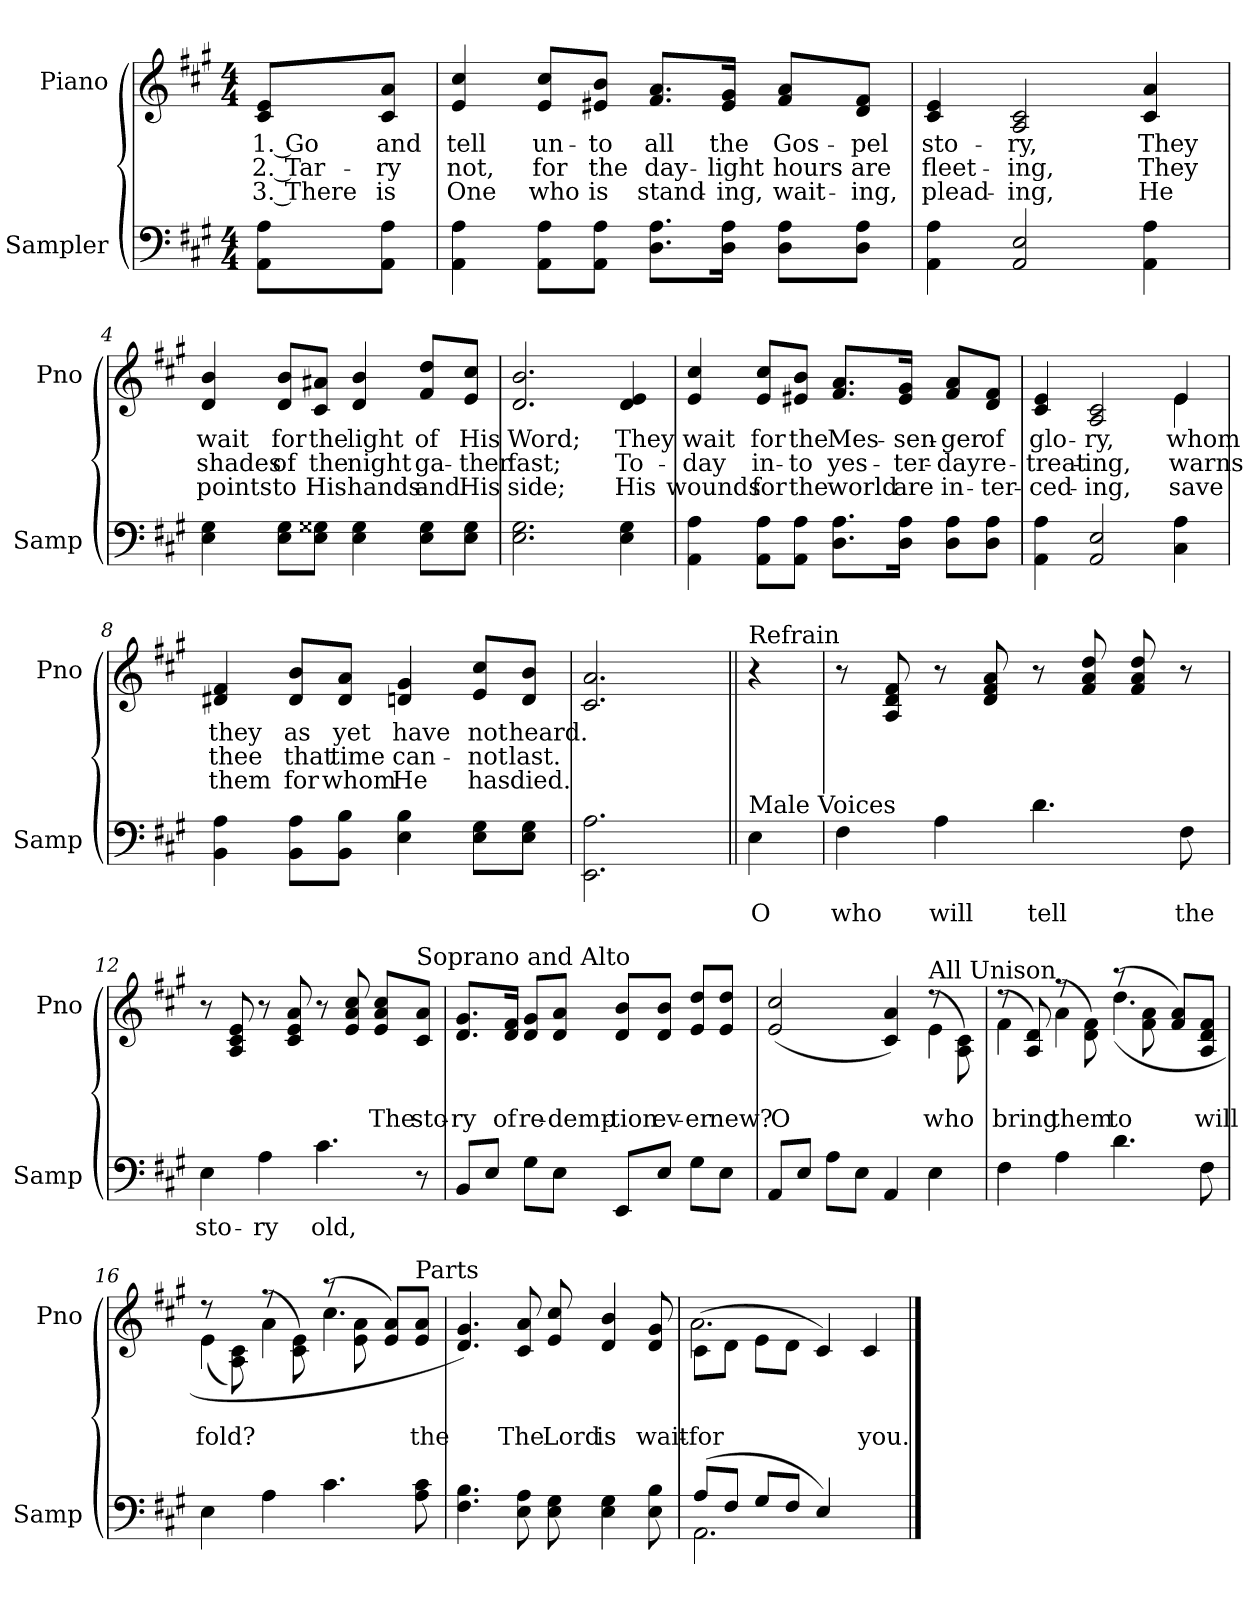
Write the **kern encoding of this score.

**kern	**text	**kern	**text	**text	**text
*part2	*part2	*part1	*part1	*part1	*part1
*staff2	*staff2	*staff1	*staff1	*staff1	*staff1
*I"Sampler	*	*I"Piano	*	*	*
*I'Samp	*	*I'Pno	*	*	*
*clefF4	*	*clefG2	*	*	*
*k[f#c#g#]	*	*k[f#c#g#]	*	*	*
*A:	*	*A:	*	*	*
*M4/4	*	*M4/4	*	*	*
=1	=1	=1	=1	=1	=1
8AA\ 8A\L	.	8c#/ 8e/L	1. Go	2. Tar-	3. There
8AA\ 8A\J	.	8c#/ 8a/J	and	-ry	is
=2	=2	=2	=2	=2	=2
4AA 4A	.	4e 4cc#	tell	not,	One
8AA\ 8A\L	.	8e/ 8cc#/L	un-	for	who
8AA\ 8A\J	.	8e#X/ 8b/J	-to	the	is
8.D\ 8.A\L	.	8.f#/ 8.a/L	all	day-	stand-
16D\ 16A\Jk	.	16e#/ 16g#/Jk	the	-light	-ing,
8D\ 8A\L	.	8f#/ 8a/L	Gos-	hours	wait-
8D\ 8A\J	.	8d/ 8f#/J	-pel	are	-ing,
=3	=3	=3	=3	=3	=3
4AA 4A	.	4c# 4e	sto-	fleet-	plead-
2AA 2E	.	2A 2c#	-ry,	-ing,	-ing,
4AA 4A	.	4c# 4a	They	They	He
=4	=4	=4	=4	=4	=4
4E 4G#	.	4d 4b	wait	shades	points
8E\ 8G#\L	.	8d/ 8b/L	for	of	to
8E\ 8G##X\J	.	8c#/ 8a#X/J	the	the	His
4E 4G##	.	4d 4b	light	night	hands
8E\ 8G##\L	.	8f#/ 8dd/L	of	ga-	and
8E\ 8G##\J	.	8e/ 8cc#/J	His	-ther	His
=5	=5	=5	=5	=5	=5
2.E 2.G#	.	2.d 2.b	Word;	fast;	side;
4E 4G#	.	4d 4e	They	To-	His
=6	=6	=6	=6	=6	=6
4AA 4A	.	4e 4cc#	wait	-day	wounds
8AA\ 8A\L	.	8e/ 8cc#/L	for	in-	for
8AA\ 8A\J	.	8e#X/ 8b/J	the	-to	the
8.D\ 8.A\L	.	8.f#/ 8.a/L	Mes-	yes-	world
16D\ 16A\Jk	.	16e#/ 16g#/Jk	-sen-	-ter-	are
8D\ 8A\L	.	8f#/ 8a/L	-ger	-day	in-
8D\ 8A\J	.	8d/ 8f#/J	of	re-	-ter-
=7	=7	=7	=7	=7	=7
*	*	*^	*	*	*
4AA 4A	.	4c# 4e	2.ryy	glo-	-treat-	-ced-
2AA 2E	.	2A 2c#	.	-ry,	-ing,	-ing,
4C# 4A	.	4e/	4e	whom	warns	save
*	*	*v	*v	*	*	*
=8	=8	=8	=8	=8	=8
4BB 4A	.	4d#X 4f#	they	thee	them
8BB\ 8A\L	.	8d#/ 8b/L	as	that	for
8BB\ 8B\J	.	8d#/ 8a/J	yet	time	whom
4E 4B	.	4dn 4g#	have	can-	He
8E\ 8G#\L	.	8e/ 8cc#/L	not	-not	has
8E\ 8G#\J	.	8d/ 8b/J	heard.	last.	died.
=9	=9	=9	=9	=9	=9
2.EE\ 2.A\	.	2.c# 2.a	.	.	.
=10||	=10||	=10||	=10||	=10||	=10||
!	!	!LO:TX:t=Refrain	!	!	!
!LO:TX:t=Male Voices	!	!	!	!	!
4E	O	4r	.	.	.
=11	=11	=11	=11	=11	=11
4F#	who	8r	.	.	.
.	.	8A/ 8d/ 8f#/	.	.	.
4A	will	8r	.	.	.
.	.	8d/ 8f#/ 8a/	.	.	.
4.d	tell	8r	.	.	.
.	.	8f#/ 8a/ 8dd/	.	.	.
.	.	8f#/ 8a/ 8dd/	.	.	.
8F#	the	8r	.	.	.
=12	=12	=12	=12	=12	=12
4E	sto-	8r	.	.	.
.	.	8A/ 8c#/ 8e/	.	.	.
4A	-ry	8r	.	.	.
.	.	8c#/ 8e/ 8a/	.	.	.
4.c#	old,	8r	.	.	.
.	.	8e/ 8a/ 8cc#/	.	.	.
.	.	8e/ 8a/ 8cc#/L	.	The	.
!	!	!LO:TX:t=Soprano and Alto	!	!	!
8r	.	8c#/ 8a/J	.	sto-	.
=13	=13	=13	=13	=13	=13
8BB/L	.	8.d/ 8.g#/L	.	-ry	.
8E/J	.	.	.	.	.
.	.	16d/ 16f#/Jk	.	of	.
8G#\L	.	8d/ 8g#/L	.	re-	.
8E\J	.	8d/ 8a/J	.	-demp-	.
8EE/L	.	8d/ 8b/L	.	-tion	.
8E/J	.	8d/ 8b/J	.	ev-	.
8G#\L	.	8e/ 8dd/L	.	-er	.
8E\J	.	8e/ 8dd/J	.	new?	.
=14	=14	=14	=14	=14	=14
*	*	*^	*	*	*
8AA/L	.	(2e 2cc#	2.ryy	.	O	.
8E/J	.	.	.	.	.	.
8A\L	.	.	.	.	.	.
8E\J	.	.	.	.	.	.
4AA	.	4c# 4a)	.	.	.	.
!	!	!LO:TX:t=All Unison	!	!	!	!
4E	.	(8r	4e	.	who	.
.	.	8A\ 8c#\)	.	.	.	.
=15	=15	=15	=15	=15	=15	=15
4F#	.	(8r	4f#	.	bring	.
.	.	8A/ 8d/)	.	.	.	.
4A	.	(8r	4a	.	them	.
.	.	8d\ 8f#\)	.	.	.	.
4.d	.	(8r	(4.dd	.	to	.
.	.	8f#\ 8a\	.	.	.	.
.	.	8f#/ 8a/L)	.	.	.	.
8F#	.	8A/ 8d/ 8f#/J	8ryy	.	will	.
=16	=16	=16	=16	=16	=16	=16
4E	.	8r	(4e	.	fold?	.
.	.	8A\ 8c#\)	.	.	.	.
4A	.	(8r	4a	.	.	.
.	.	8c#\ 8e\)	.	.	.	.
4.c#	.	(8r	4.cc#	.	.	.
.	.	8e\ 8a\	.	.	.	.
.	.	8e/ 8a/L)	.	.	.	.
!	!	!LO:TX:t=Parts	!	!	!	!
8A 8c#	.	8e/ 8a/J	8ryy	.	the	.
*	*	*v	*v	*	*	*
=17	=17	=17	=17	=17	=17
4.F# 4.B	.	4.d 4.g#)	.	.	.
8E 8A	.	8c# 8a	.	The	.
8E 8G#	.	8e 8cc#	.	Lord	.
4E 4G#	.	4d 4b	.	is	.
8E 8B	.	8d 8g#	.	wait-	.
=18	=18	=18	=18	=18	=18
*^	*	*^	*	*	*
(8A/L	2.AA	.	(8c#\L	2.a	.	for	.
8F#/J	.	.	8d\J	.	.	.	.
8G#/L	.	.	8e\L	.	.	.	.
8F#/J	.	.	8d\J	.	.	.	.
4E)	.	.	4c#/)	.	.	.	.
4ryy	4ryy	.	4ryy	4c#	.	you.	.
*v	*v	*	*	*	*	*	*
*	*	*v	*v	*	*	*
==	==	==	==	==	==
*-	*-	*-	*-	*-	*-
